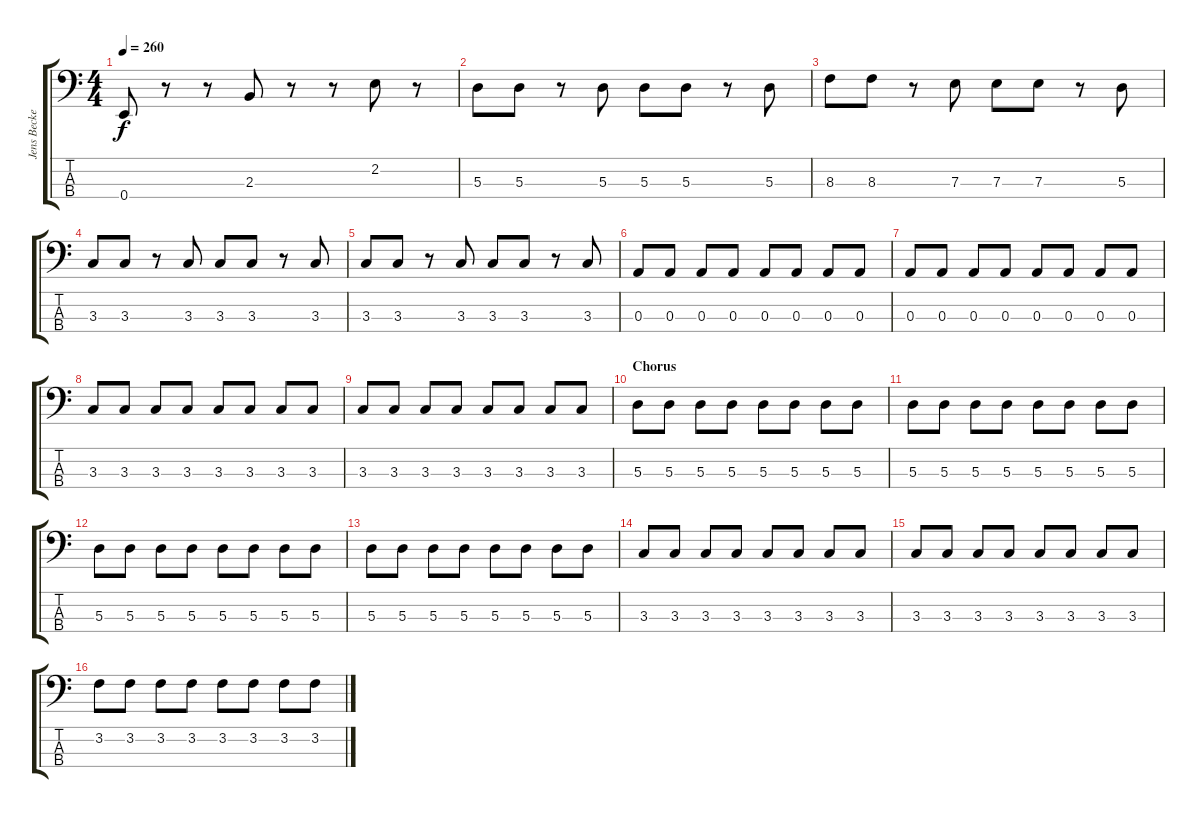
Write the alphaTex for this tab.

\track ("Jens Becker" "Jens Becke") {instrument electricbasspick}
\staff {score tabs}
\tuning (G2 D2 A1 E1) {hide}
\ts (4 4)
\tempo 260
\clef f4
\ks c
0.4.8{dy f} r.8 r.8 2.3.8 r.8 r.8 2.2.8 r.8 |
5.3.8 5.3.8 r.8 5.3.8 5.3.8 5.3.8 r.8 5.3.8 |
8.3.8 8.3.8 r.8 7.3.8 7.3.8 7.3.8 r.8 5.3.8 |
3.3.8 3.3.8 r.8 3.3.8 3.3.8 3.3.8 r.8 3.3.8 |
3.3.8 3.3.8 r.8 3.3.8 3.3.8 3.3.8 r.8 3.3.8 |
0.3.8 0.3.8 0.3.8 0.3.8 0.3.8 0.3.8 0.3.8 0.3.8 |
0.3.8 0.3.8 0.3.8 0.3.8 0.3.8 0.3.8 0.3.8 0.3.8 |
3.3.8 3.3.8 3.3.8 3.3.8 3.3.8 3.3.8 3.3.8 3.3.8 |
3.3.8 3.3.8 3.3.8 3.3.8 3.3.8 3.3.8 3.3.8 3.3.8 |
\section ("" "Chorus")
5.3.8 5.3.8 5.3.8 5.3.8 5.3.8 5.3.8 5.3.8 5.3.8 |
5.3.8 5.3.8 5.3.8 5.3.8 5.3.8 5.3.8 5.3.8 5.3.8 |
5.3.8 5.3.8 5.3.8 5.3.8 5.3.8 5.3.8 5.3.8 5.3.8 |
5.3.8 5.3.8 5.3.8 5.3.8 5.3.8 5.3.8 5.3.8 5.3.8 |
3.3.8 3.3.8 3.3.8 3.3.8 3.3.8 3.3.8 3.3.8 3.3.8 |
3.3.8 3.3.8 3.3.8 3.3.8 3.3.8 3.3.8 3.3.8 3.3.8 |
3.2.8 3.2.8 3.2.8 3.2.8 3.2.8 3.2.8 3.2.8 3.2.8
